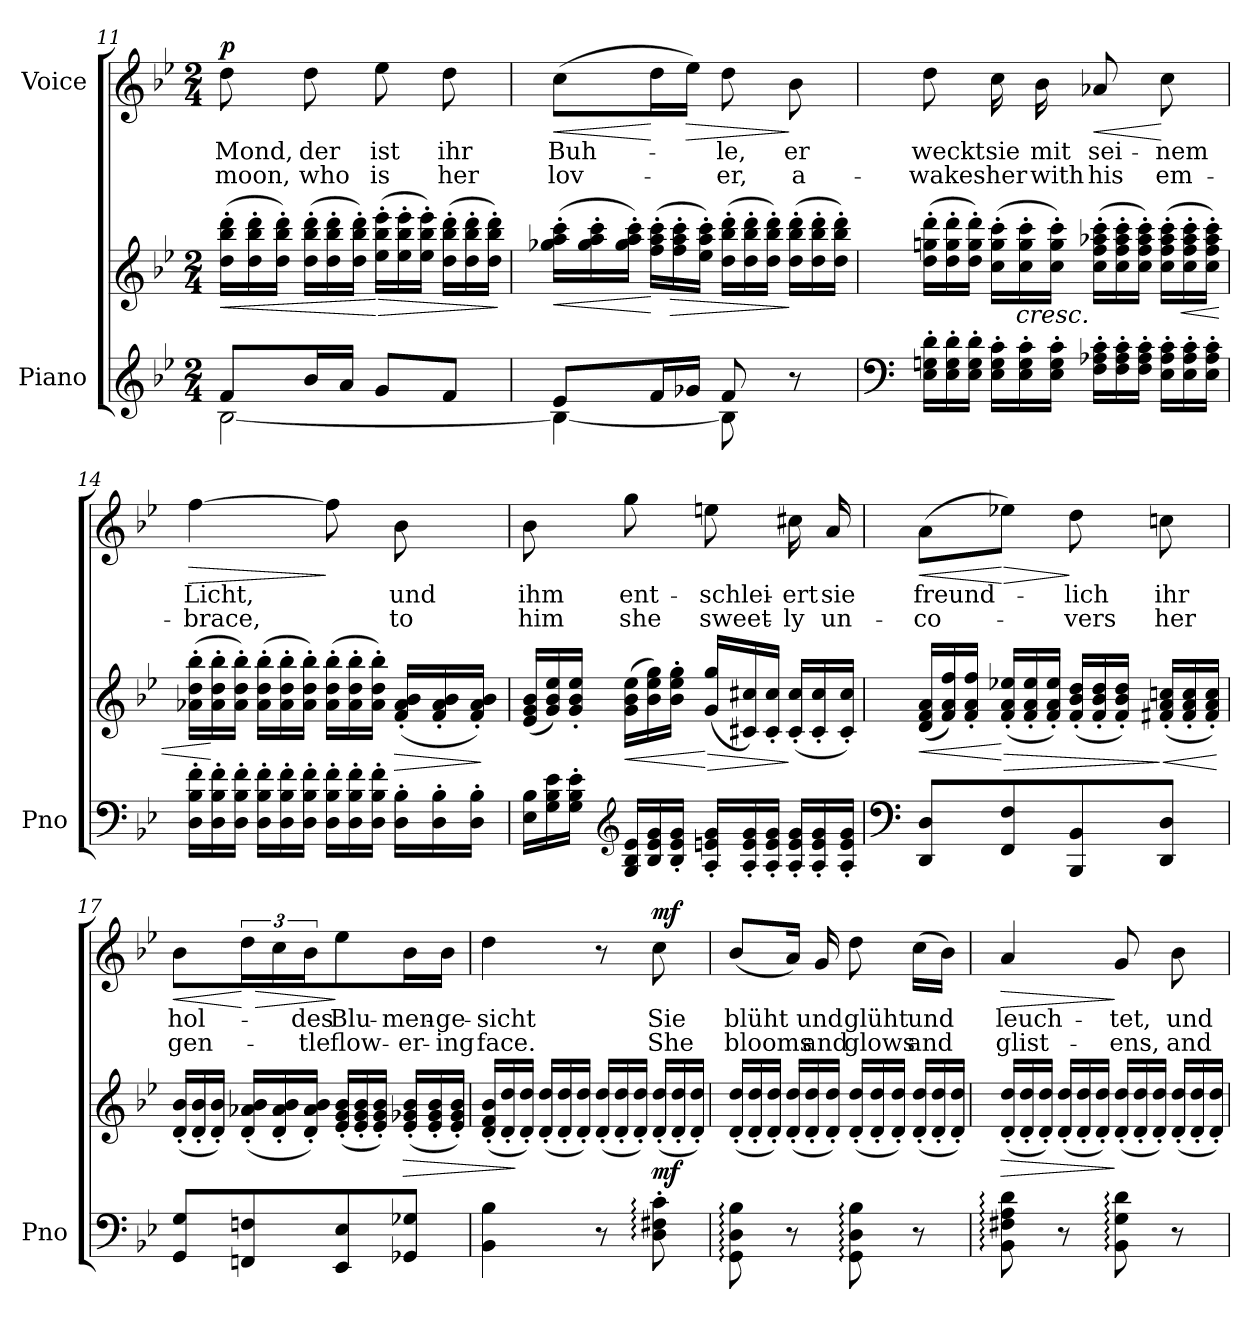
**kern	**kern	**dynam	**kern	**text	**text	**dynam
*part2	*part2	*part2	*part1	*part1	*part1	*part1
*staff3	*staff2	*staff2/3	*staff1	*staff1	*staff1	*staff1
*I"Piano	*	*	*I"Voice	*	*	*
*I'Pno	*	*	*	*	*	*
*clefG2	*clefG2	*	*clefG2	*	*	*
*k[b-e-]	*k[b-e-]	*	*k[b-e-]	*	*	*
*M2/4	*M2/4	*	*M2/4	*	*	*
=11	=11	=11	=11	=11	=11	=11
*^	*	*	*	*	*	*
*	*	*Xtuplet	*	*	*	*	*
!	!	!	!LO:HP:b	!	!LO:LY:b	!LO:LY:b	!LO:DY:a
8f/L	[2B-\	(>24dd\' 24bb-\' 24ddd\'LL	<	8dd\	Mond,	moon,	p
.	.	24dd\' 24bb-\' 24ddd\'	.	.	.	.	.
.	.	24dd\' 24bb-\' 24ddd\'JJ)	.	.	.	.	.
!	!	!	!	!	!LO:LY:b	!LO:LY:b	!
16b-/L	.	(>24dd\' 24bb-\' 24ddd\'LL	.	8dd\	der	who	.
.	.	24dd\' 24bb-\' 24ddd\'	.	.	.	.	.
16a/JJ	.	.	.	.	.	.	.
.	.	24dd\' 24bb-\' 24ddd\'JJ)	.	.	.	.	.
!	!	!	!LO:HP:n=1:b	!	!LO:LY:b	!LO:LY:b	!
8g/L	.	(>24ee-\' 24bb-\' 24eee-\'LL	[ >	8ee-\	ist	is	.
.	.	24ee-\' 24bb-\' 24eee-\'	.	.	.	.	.
.	.	24ee-\' 24bb-\' 24eee-\'JJ)	.	.	.	.	.
!	!	!	!	!	!LO:LY:b	!LO:LY:b	!
8f/J	.	(>24dd\' 24bb-\' 24ddd\'LL	.	8dd\	ihr	her	.
.	.	24dd\' 24bb-\' 24ddd\'	.	.	.	.	.
.	.	24dd\' 24bb-\' 24ddd\'JJ)	.	.	.	.	.
*v	*v	*	*	*	*	*	*
.	.	]	.	.	.	.
!!LO:LB:g=z
=12	=12	=12	=12	=12	=12	=12
*^	*	*	*	*	*	*
!	!	!	!LO:HP:b	!	!LO:LY:b	!LO:LY:b	!LO:HP:b
8e-/L	4B-\_	(>24gg-X\' 24aa\' 24ccc\'LL	<	(>8cc\L	Buh-	lov-	<
.	.	24gg-\' 24aa\' 24ccc\'	.	.	.	.	.
.	.	24gg-\' 24aa\' 24ccc\'JJ)	.	.	.	.	.
16f/L	.	(>24ff\' 24aa\' 24ccc\'LL	[	16dd\L	.	.	[
!	!	!	!LO:HP:b	!	!	!	!
.	.	24ff\' 24aa\' 24ccc\'	>	.	.	.	.
!	!	!	!	!	!	!	!LO:HP:b
16g-X/JJ	.	.	.	16ee-\JJ)	.	.	>
.	.	24ee-\' 24aa\' 24ccc\'JJ)	.	.	.	.	.
!	!	!	!	!	!LO:LY:b	!LO:LY:b	!
8f/	8B-\]	(>24dd\' 24bb-\' 24ddd\'LL	.	8dd\	-le,	-er,	.
.	.	24dd\' 24bb-\' 24ddd\'	.	.	.	.	.
.	.	24dd\' 24bb-\' 24ddd\'JJ)	.	.	.	.	.
!	!	!	!	!	!LO:LY:b	!LO:LY:b	!
8r	8ryy	(>24dd\' 24bb-\' 24ddd\'LL	]	8b-\	er	a-	]
.	.	24dd\' 24bb-\' 24ddd\'	.	.	.	.	.
.	.	24dd\' 24bb-\' 24ddd\'JJ)	.	.	.	.	.
*v	*v	*	*	*	*	*	*
=13	=13	=13	=13	=13	=13	=13
*clefF4	*	*	*	*	*	*
*Xtuplet	*	*	*	*	*	*
!	!	!	!	!LO:LY:b	!LO:LY:b	!
24E-\' 24Gn\' 24d\'LL	(>24dd\' 24ggn\' 24ddd\'LL	.	8dd\	weckt	-wakes	.
24E-\' 24G\' 24d\'	24dd\' 24gg\' 24ddd\'	.	.	.	.	.
24E-\' 24G\' 24d\'JJ	24dd\' 24gg\' 24ddd\'JJ)	.	.	.	.	.
!	!	!	!	!LO:LY:b	!LO:LY:b	!
24E-\' 24G\' 24c\'LL	(>24cc\' 24gg\' 24ccc\'LL	.	16cc\	sie	her	.
!	!LO:TX:b:i:t=cresc.	!	!	!	!	!
24E-\' 24G\' 24c\'	24cc\' 24gg\' 24ccc\'	.	.	.	.	.
!	!	!	!	!LO:LY:b	!LO:LY:b	!
.	.	.	16b-\	mit	with	.
24E-\' 24G\' 24c\'JJ	24cc\' 24gg\' 24ccc\'JJ)	.	.	.	.	.
!	!	!	!	!LO:LY:b	!LO:LY:b	!LO:HP:b
24F\' 24A-X\' 24c\'LL	(>24cc\' 24ff\' 24aa-X\' 24ccc\'LL	.	8a-X/	sei-	his	<
24F\' 24A-\' 24c\'	24cc\' 24ff\' 24aa-\' 24ccc\'	.	.	.	.	.
24F\' 24A-\' 24c\'JJ	24cc\' 24ff\' 24aa-\' 24ccc\'JJ)	.	.	.	.	.
!	!	!	!	!LO:LY:b	!LO:LY:b	!
24E-\' 24A-\' 24c\'LL	(>24cc\' 24ff\' 24aa-\' 24ccc\'LL	.	8cc\	-nem	em-	[
!	!	!LO:HP:b	!	!	!	!
24E-\' 24A-\' 24c\'	24cc\' 24ff\' 24aa-\' 24ccc\'	<	.	.	.	.
24E-\' 24A-\' 24c\'JJ	24cc\' 24ff\' 24aa-\' 24ccc\'JJ)	.	.	.	.	.
=14	=14	=14	=14	=14	=14	=14
!	!	!	!	!LO:LY:b	!LO:LY:b	!LO:HP:b
24D\' 24B-\' 24f\'LL	(>24a-X\' 24dd\' 24bb-\'LL	.	[4ff\	Licht,	-brace,	>
24D\' 24B-\' 24f\'	24a-\' 24dd\' 24bb-\'	[	.	.	.	.
24D\' 24B-\' 24f\'JJ	24a-\' 24dd\' 24bb-\'JJ)	.	.	.	.	.
24D\' 24B-\' 24f\'LL	(>24a-\' 24dd\' 24bb-\'LL	.	.	.	.	.
24D\' 24B-\' 24f\'	24a-\' 24dd\' 24bb-\'	.	.	.	.	.
24D\' 24B-\' 24f\'JJ	24a-\' 24dd\' 24bb-\'JJ)	.	.	.	.	.
24D\' 24B-\' 24f\'LL	(>24a-\' 24dd\' 24bb-\'LL	.	8ff\]	.	.	]
24D\' 24B-\' 24f\'	24a-\' 24dd\' 24bb-\'	.	.	.	.	.
24D\' 24B-\' 24f\'JJ	24a-\' 24dd\' 24bb-\'JJ)	.	.	.	.	.
!	!	!LO:HP:b	!	!LO:LY:b	!LO:LY:b	!
24D\' 24B-\'LL	(<24f/' 24a-/' 24b-/'LL	>	8b-\	und	to	.
24D\' 24B-\'	24f/' 24a-/' 24b-/'	.	.	.	.	.
24D\' 24B-\'JJ	24f/' 24a-/' 24b-/'JJ)	.	.	.	.	.
.	.	]	.	.	.	.
!!LO:LB:g=z
=15	=15	=15	=15	=15	=15	=15
!	!	!	!	!LO:LY:b	!LO:LY:b	!
24E-\ 24B-\LL	(<24e-/ 24g/ 24b-/LL	.	8b-\	ihm	him	.
24G\ 24B-\ 24e-\	24g/ 24b-/ 24ee-/)	.	.	.	.	.
24G\' 24B-\' 24e-\'JJ	24g/' 24b-/' 24ee-/'JJ	.	.	.	.	.
*clefG2	*	*	*	*	*	*
!	!	!LO:HP:b	!	!LO:LY:b	!LO:LY:b	!
24G/ 24B-/ 24e-/LL	(>24g\ 24b-\ 24ee-\LL	<	8gg\	ent-	she	.
24B-/ 24e-/ 24g/	24b-\ 24ee-\ 24gg\)	.	.	.	.	.
24B-/' 24e-/' 24g/'JJ	24b-\' 24ee-\' 24gg\'JJ	.	.	.	.	.
!	!	!LO:HP:n=1:b	!	!LO:LY:b	!LO:LY:b	!
24A/' 24en/' 24g/'LL	(<24g/ 24gg/LL	[ >	8een\	-schlei-	sweet-	.
24A/' 24e/' 24g/'	24c#X/ 24cc#X/)	.	.	.	.	.
24A/' 24e/' 24g/'JJ	24c#/' 24cc#/'JJ	.	.	.	.	.
!	!	!	!	!LO:LY:b	!LO:LY:b	!
24A/' 24e/' 24g/'LL	(<24c#/' 24cc#/'LL	]	16cc#X\	-ert	-ly	.
24A/' 24e/' 24g/'	24c#/' 24cc#/'	.	.	.	.	.
!	!	!	!	!LO:LY:b	!LO:LY:b	!
.	.	.	16a/	sie	un-	.
24A/' 24e/' 24g/'JJ	24c#/' 24cc#/'JJ)	.	.	.	.	.
=16	=16	=16	=16	=16	=16	=16
*clefF4	*	*	*	*	*	*
!	!	!LO:HP:b	!	!LO:LY:b	!LO:LY:b	!LO:HP:b
8DD/ 8D/L	(<24d/ 24f/ 24a/LL	<	(>8a\L	freund-	-co-	<
.	24f/ 24a/ 24ff/)	.	.	.	.	.
.	24f/' 24a/' 24ff/'JJ	.	.	.	.	.
!	!	!LO:HP:n=1:b	!	!	!	!LO:HP:n=1:b
8FF/ 8F/	(<24f/' 24a/' 24ee-X/'LL	[ >	8ee-X\J)	.	.	[ >
.	24f/' 24a/' 24ee-/'	.	.	.	.	.
.	24f/' 24a/' 24ee-/'JJ)	.	.	.	.	.
!	!	!	!	!LO:LY:b	!LO:LY:b	!
8BBB-/ 8BB-/	(<24f/' 24b-/' 24dd/'LL	.	8dd\	-lich	-vers	]
.	24f/' 24b-/' 24dd/'	.	.	.	.	.
.	24f/' 24b-/' 24dd/'JJ)	.	.	.	.	.
!	!	!LO:HP:n=1:b	!	!LO:LY:b	!LO:LY:b	!
8DD/ 8D/J	(<24f#X/' 24a/' 24ccn/'LL	] <	8ccn\	ihr	her	.
.	24f#/' 24a/' 24cc/'	.	.	.	.	.
.	24f#/' 24a/' 24cc/'JJ)	.	.	.	.	.
.	.	[	.	.	.	.
=17	=17	=17	=17	=17	=17	=17
!	!	!	!	!LO:LY:b	!LO:LY:b	!LO:HP:b
8GG/ 8G/L	(<24d/' 24b-/'LL	.	8b-\L	hol-	gen-	<
.	24d/' 24b-/'	.	.	.	.	.
.	24d/' 24b-/'JJ)	.	.	.	.	.
8FFn/ 8Fn/	(<24d/' 24a-X/' 24b-/'LL	.	24dd\L	.	.	[
!	!	!	!	!	!	!LO:HP:b
.	24d/' 24a-/' 24b-/'	.	24cc\JJ	.	.	>
!	!	!	!	!LO:LY:b	!LO:LY:b	!
.	24d/' 24a-/' 24b-/'JJ)	.	24b-\	-des	-tle	.
!	!	!	!	!LO:LY:b	!LO:LY:b	!
8EE-/ 8E-/	(<24e-/' 24g/' 24b-/'LL	.	8ee-\	Blu-	flow-	]
.	24e-/' 24g/' 24b-/'	.	.	.	.	.
.	24e-/' 24g/' 24b-/'JJ)	.	.	.	.	.
!	!	!LO:HP:b	!	!LO:LY:b	!LO:LY:b	!
8GG-X/ 8G-X/J	(<24e-/' 24g-X/' 24b-/'LL	>	16b-\	-men-	-er-	.
.	24e-/' 24g-/' 24b-/'	.	.	.	.	.
!	!	!	!	!LO:LY:b	!LO:LY:b	!
.	.	.	16b-\	-ge-	-ing	.
.	24e-/' 24g-/' 24b-/'JJ)	.	.	.	.	.
!!LO:LB:g=z
=18	=18	=18	=18	=18	=18	=18
!	!	!	!	!LO:LY:b	!LO:LY:b	!
4BB-\ 4B-\	(<24d/' 24f/' 24b-/'LL	.	4dd\	-sicht	face.	.
.	24d/' 24dd/'	.	.	.	.	.
.	24d/' 24dd/'JJ)	]	.	.	.	.
.	(<24d/' 24dd/'LL	.	.	.	.	.
.	24d/' 24dd/'	.	.	.	.	.
.	24d/' 24dd/'JJ)	.	.	.	.	.
8r	(<24d/' 24dd/'LL	.	8r	.	.	.
.	24d/' 24dd/'	.	.	.	.	.
.	24d/' 24dd/'JJ)	.	.	.	.	.
!	!	!LO:DY:b	!	!LO:LY:b	!LO:LY:b	!LO:DY:a
8D\:' 8F#X\:' 8c\:'	(<24d/' 24dd/'LL	mf	8cc\	Sie	She	mf
.	24d/' 24dd/'	.	.	.	.	.
.	24d/' 24dd/'JJ)	.	.	.	.	.
=19	=19	=19	=19	=19	=19	=19
!	!	!	!	!LO:LY:b	!LO:LY:b	!
8GG\: 8D\: 8B-\:	(<24d/' 24dd/'LL	.	(<8b-/L	blüht	blooms	.
.	24d/' 24dd/'	.	.	.	.	.
.	24d/' 24dd/'JJ)	.	.	.	.	.
8r	(<24d/' 24dd/'LL	.	16a/Jk)	.	.	.
.	24d/' 24dd/'	.	.	.	.	.
!	!	!	!	!LO:LY:b	!LO:LY:b	!
.	.	.	16g/	und	and	.
.	24d/' 24dd/'JJ)	.	.	.	.	.
!	!	!	!	!LO:LY:b	!LO:LY:b	!
8GG\: 8D\: 8B-\:	(<24d/' 24dd/'LL	.	8dd\	glüht	glows	.
.	24d/' 24dd/'	.	.	.	.	.
.	24d/' 24dd/'JJ)	.	.	.	.	.
!	!	!	!	!LO:LY:b	!LO:LY:b	!
8r	(<24d/' 24dd/'LL	.	(>16cc\LL	und	and	.
.	24d/' 24dd/'	.	.	.	.	.
.	.	.	16b-\JJ)	.	.	.
.	24d/' 24dd/'JJ)	.	.	.	.	.
=20	=20	=20	=20	=20	=20	=20
!	!	!LO:HP:b	!	!LO:LY:b	!LO:LY:b	!LO:HP:b
8BB-\: 8F#X\: 8A\: 8d\:	(<24d/' 24dd/'LL	>	4a/	leuch-	glist-	>
.	24d/' 24dd/'	.	.	.	.	.
.	24d/' 24dd/'JJ)	.	.	.	.	.
8r	(<24d/' 24dd/'LL	.	.	.	.	.
.	24d/' 24dd/'	.	.	.	.	.
.	24d/' 24dd/'JJ)	.	.	.	.	.
!	!	!	!	!LO:LY:b	!LO:LY:b	!
8BB-\: 8G\: 8d\:	(<24d/' 24dd/'LL	]	8g/	-tet,	-ens,	]
.	24d/' 24dd/'	.	.	.	.	.
.	24d/' 24dd/'JJ)	.	.	.	.	.
!	!	!	!	!LO:LY:b	!LO:LY:b	!
8r	(<24d/' 24dd/'LL	.	8b-\	und	and	.
.	24d/' 24dd/'	.	.	.	.	.
.	24d/' 24dd/'JJ)	.	.	.	.	.
=	=	=	=	=	=	=
*-	*-	*-	*-	*-	*-	*-
